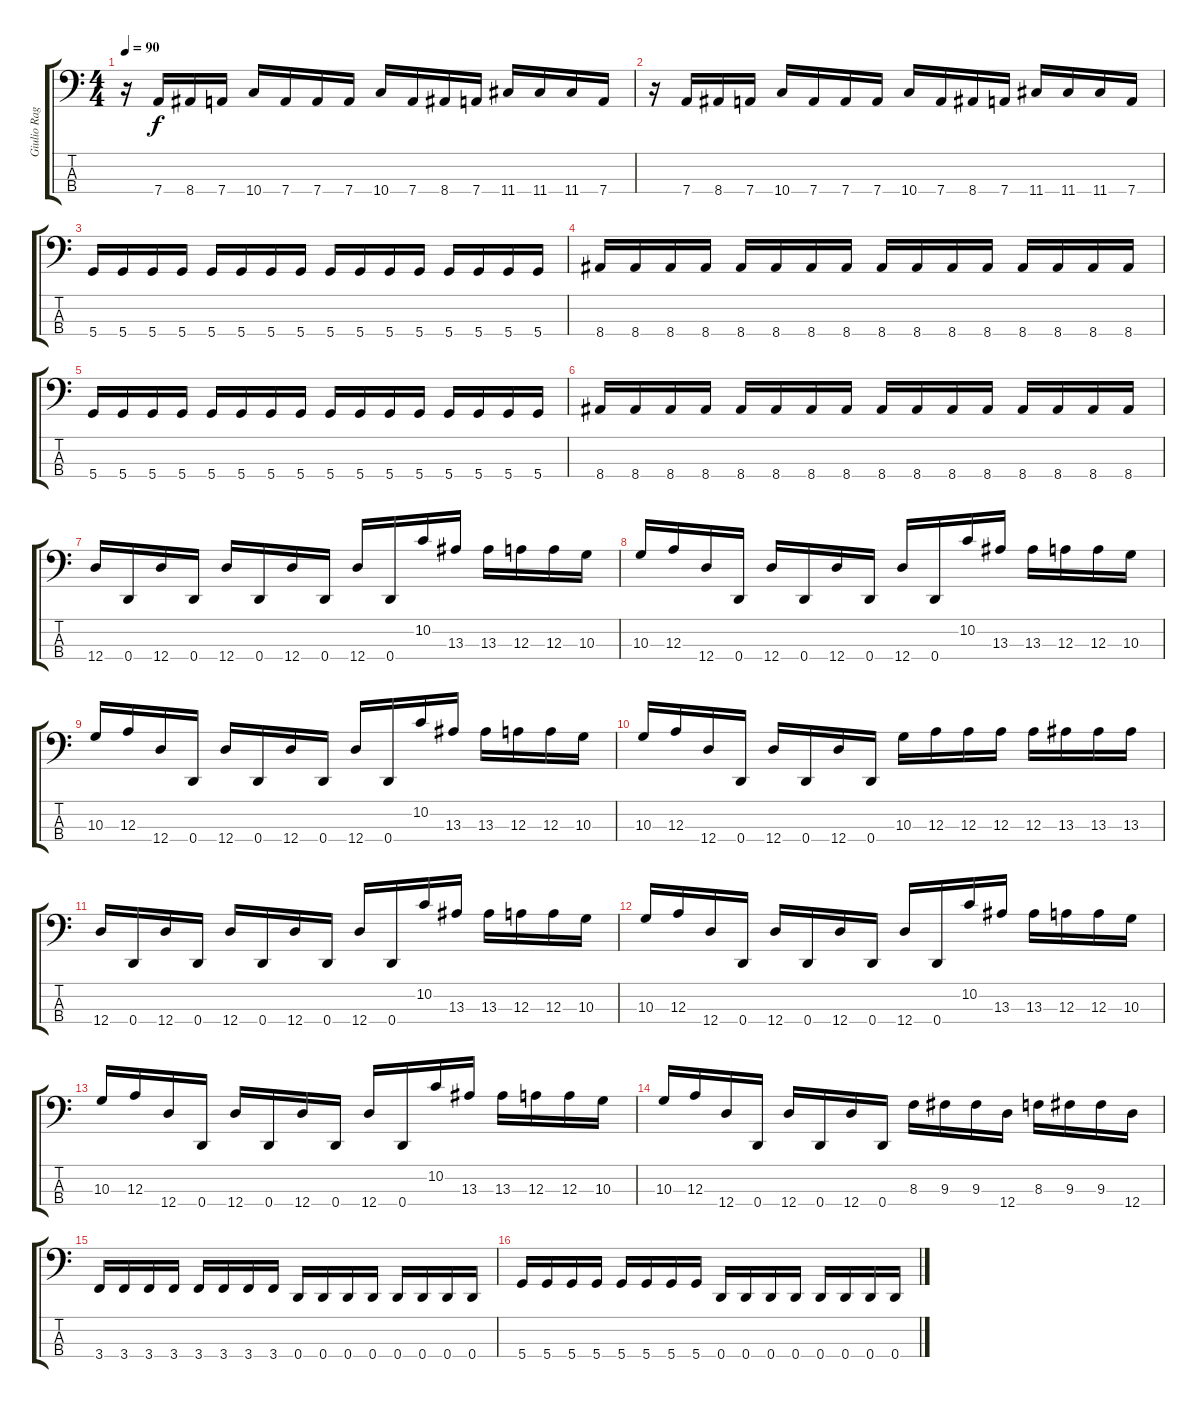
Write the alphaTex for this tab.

\track ("Giulio Ragno Favero" "Giulio Rag") {instrument electricbasspick}
\staff {score tabs}
\tuning (G2 D2 A1 D1) {hide}
\ts (4 4)
\tempo 90
\clef f4
\ks c
r.16{dy f} 7.4.16 8.4.16 7.4.16 10.4.16 7.4.16 7.4.16 7.4.16 10.4.16 7.4.16 8.4.16 7.4.16 11.4.16 11.4.16 11.4.16 7.4.16 |
r.16 7.4.16 8.4.16 7.4.16 10.4.16 7.4.16 7.4.16 7.4.16 10.4.16 7.4.16 8.4.16 7.4.16 11.4.16 11.4.16 11.4.16 7.4.16 |
5.4.16 5.4.16 5.4.16 5.4.16 5.4.16 5.4.16 5.4.16 5.4.16 5.4.16 5.4.16 5.4.16 5.4.16 5.4.16 5.4.16 5.4.16 5.4.16 |
8.4.16 8.4.16 8.4.16 8.4.16 8.4.16 8.4.16 8.4.16 8.4.16 8.4.16 8.4.16 8.4.16 8.4.16 8.4.16 8.4.16 8.4.16 8.4.16 |
5.4.16 5.4.16 5.4.16 5.4.16 5.4.16 5.4.16 5.4.16 5.4.16 5.4.16 5.4.16 5.4.16 5.4.16 5.4.16 5.4.16 5.4.16 5.4.16 |
8.4.16 8.4.16 8.4.16 8.4.16 8.4.16 8.4.16 8.4.16 8.4.16 8.4.16 8.4.16 8.4.16 8.4.16 8.4.16 8.4.16 8.4.16 8.4.16 |
12.4.16 0.4.16 12.4.16 0.4.16 12.4.16 0.4.16 12.4.16 0.4.16 12.4.16 0.4.16 10.2.16 13.3.16 13.3.16 12.3.16 12.3.16 10.3.16 |
10.3.16 12.3.16 12.4.16 0.4.16 12.4.16 0.4.16 12.4.16 0.4.16 12.4.16 0.4.16 10.2.16 13.3.16 13.3.16 12.3.16 12.3.16 10.3.16 |
10.3.16 12.3.16 12.4.16 0.4.16 12.4.16 0.4.16 12.4.16 0.4.16 12.4.16 0.4.16 10.2.16 13.3.16 13.3.16 12.3.16 12.3.16 10.3.16 |
10.3.16 12.3.16 12.4.16 0.4.16 12.4.16 0.4.16 12.4.16 0.4.16 10.3.16 12.3.16 12.3.16 12.3.16 12.3.16 13.3.16 13.3.16 13.3.16 |
12.4.16 0.4.16 12.4.16 0.4.16 12.4.16 0.4.16 12.4.16 0.4.16 12.4.16 0.4.16 10.2.16 13.3.16 13.3.16 12.3.16 12.3.16 10.3.16 |
10.3.16 12.3.16 12.4.16 0.4.16 12.4.16 0.4.16 12.4.16 0.4.16 12.4.16 0.4.16 10.2.16 13.3.16 13.3.16 12.3.16 12.3.16 10.3.16 |
10.3.16 12.3.16 12.4.16 0.4.16 12.4.16 0.4.16 12.4.16 0.4.16 12.4.16 0.4.16 10.2.16 13.3.16 13.3.16 12.3.16 12.3.16 10.3.16 |
10.3.16 12.3.16 12.4.16 0.4.16 12.4.16 0.4.16 12.4.16 0.4.16 8.3.16 9.3.16 9.3.16 12.4.16 8.3.16 9.3.16 9.3.16 12.4.16 |
3.4.16 3.4.16 3.4.16 3.4.16 3.4.16 3.4.16 3.4.16 3.4.16 0.4.16 0.4.16 0.4.16 0.4.16 0.4.16 0.4.16 0.4.16 0.4.16 |
5.4.16 5.4.16 5.4.16 5.4.16 5.4.16 5.4.16 5.4.16 5.4.16 0.4.16 0.4.16 0.4.16 0.4.16 0.4.16 0.4.16 0.4.16 0.4.16
